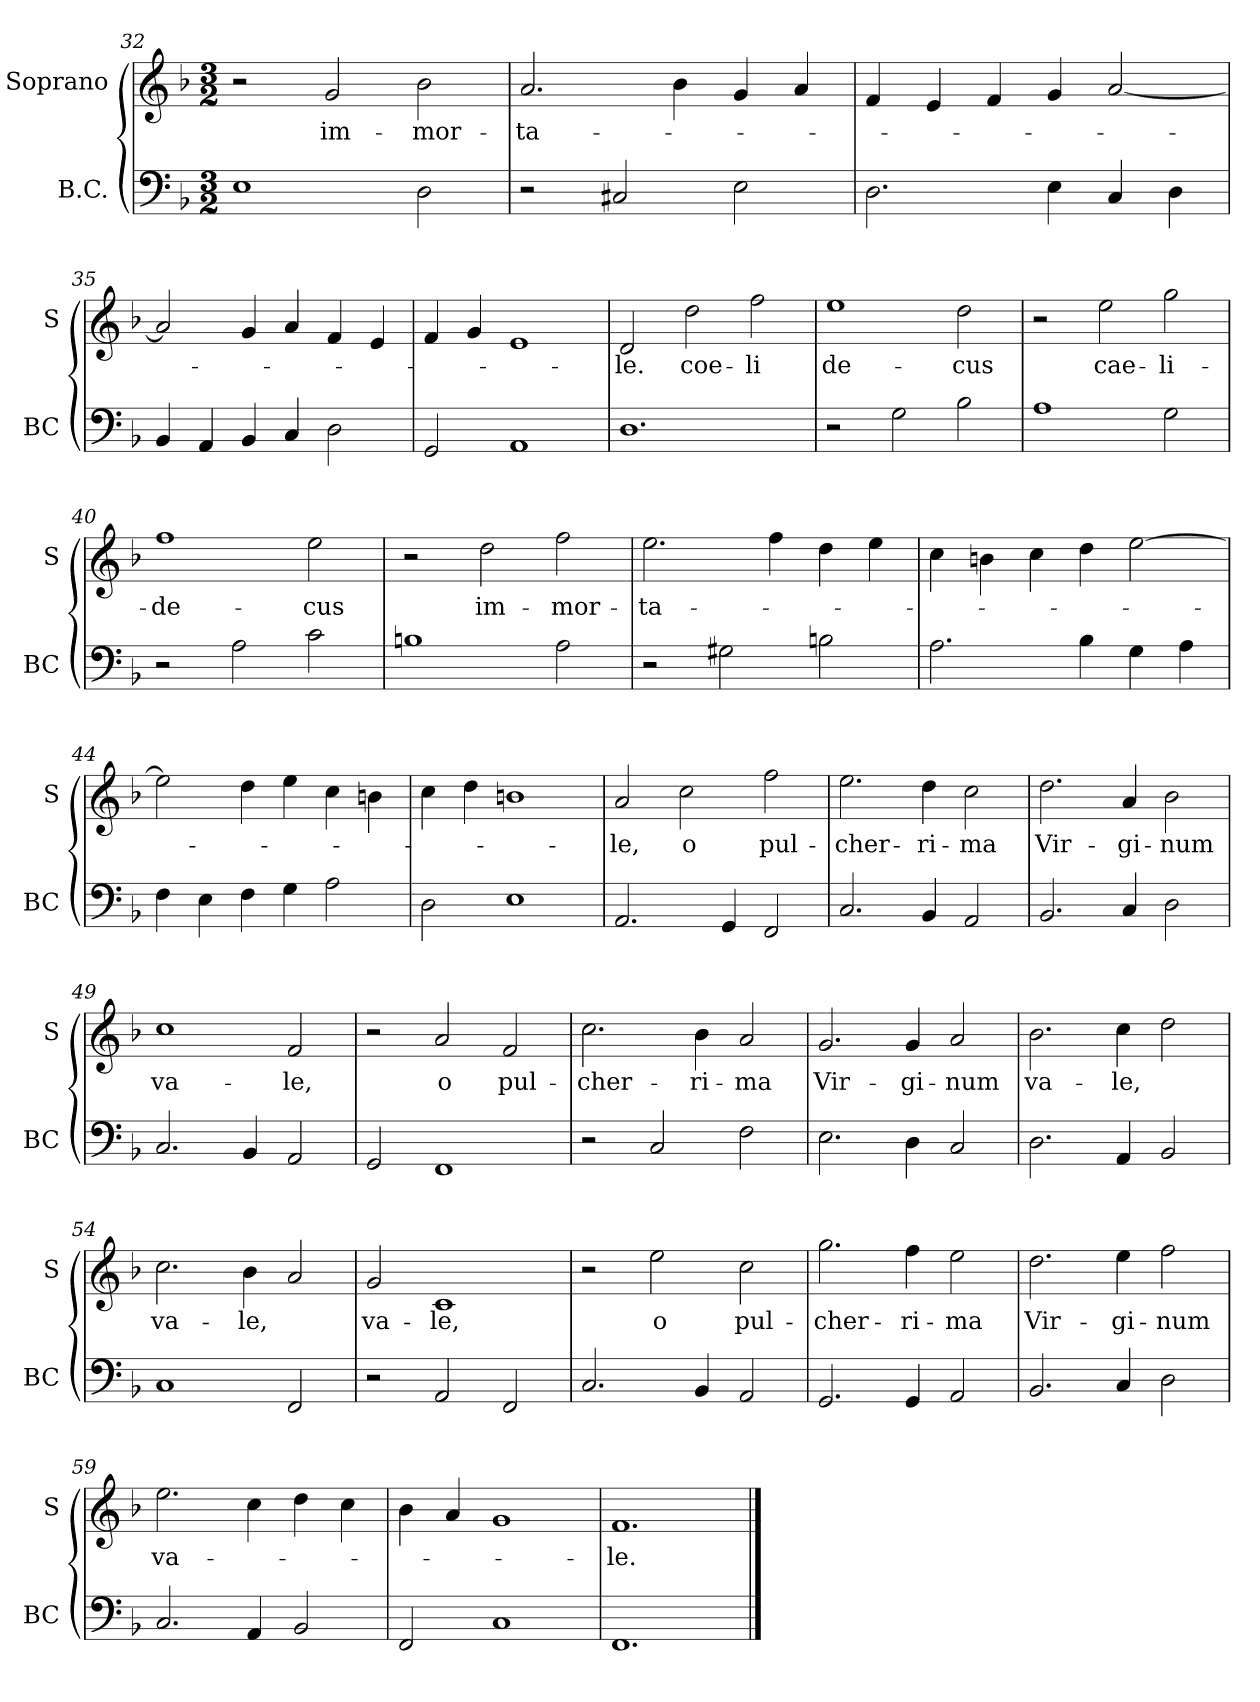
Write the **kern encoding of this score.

**kern	**kern	**text
*part2	*part1	*part1
*staff2	*staff1	*staff1
*I"B.C.	*I"Soprano	*
*I'BC	*I'S	*
*clefF4	*clefG2	*
*k[b-]	*k[b-]	*
*F:	*F:	*
*M3/2	*M3/2	*
=32	=32	=32
1E	2r	.
!	!	!LO:LY:b
.	2g/	im-
!	!	!LO:LY:b
2D\	2b-\	-mor-
=33	=33	=33
!	!	!LO:LY:b
2r	2.a/	-ta-
2C#X/	.	.
.	4b-\	.
2E\	4g/	.
.	4a/	.
=34	=34	=34
2.D\	4f/	.
.	4e/	.
.	4f/	.
4E\	4g/	.
4C/	[2a/	.
4D\	.	.
=35	=35	=35
4BB-/	2a/]	.
4AA/	.	.
4BB-/	4g/	.
4C/	4a/	.
2D\	4f/	.
.	4e/	.
!!LO:LB:g=z
=36	=36	=36
2GG/	4f/	.
.	4g/	.
1AA	1e	.
=37	=37	=37
!	!	!LO:LY:b
1.D	2d/	-le.
!	!	!LO:LY:b
.	2dd\	coe-
!	!	!LO:LY:b
.	2ff\	-li
=38	=38	=38
!	!	!LO:LY:b
2r	1ee	de-
2G\	.	.
!	!	!LO:LY:b
2B-\	2dd\	-cus
=39	=39	=39
1A	2r	.
!	!	!LO:LY:b
.	2ee\	cae-
!	!	!LO:LY:b
2G\	2gg\	-li-
=40	=40	=40
!	!	!LO:LY:b
2r	1ff	-de-
2A\	.	.
!	!	!LO:LY:b
2c\	2ee\	-cus
!!LO:LB:g=z
=41	=41	=41
1Bn	2r	.
!	!	!LO:LY:b
.	2dd\	im-
!	!	!LO:LY:b
2A\	2ff\	-mor-
=42	=42	=42
!	!	!LO:LY:b
2r	2.ee\	-ta-
2G#X\	.	.
.	4ff\	.
2Bn\	4dd\	.
.	4ee\	.
=43	=43	=43
2.A\	4cc\	.
.	4bn\	.
.	4cc\	.
4B-\	4dd\	.
4G\	[2ee\	.
4A\	.	.
=44	=44	=44
4F\	2ee\]	.
4E\	.	.
4F\	4dd\	.
4G\	4ee\	.
2A\	4cc\	.
.	4bn\	.
=45	=45	=45
2D\	4cc\	.
.	4dd\	.
1E	1bn	.
!!LO:LB:g=z
=46	=46	=46
!	!	!LO:LY:b
2.AA/	2a/	-le,
!	!	!LO:LY:b
.	2cc\	o
4GG/	.	.
!	!	!LO:LY:b
2FF/	2ff\	pul-
=47	=47	=47
!	!	!LO:LY:b
2.C/	2.ee\	-cher-
!	!	!LO:LY:b
4BB-/	4dd\	-ri-
!	!	!LO:LY:b
2AA/	2cc\	-ma
=48	=48	=48
!	!	!LO:LY:b
2.BB-/	2.dd\	Vir-
!	!	!LO:LY:b
4C/	4a/	-gi-
!	!	!LO:LY:b
2D\	2b-\	-num
=49	=49	=49
!	!	!LO:LY:b
2.C/	1cc	va-
4BB-/	.	.
!	!	!LO:LY:b
2AA/	2f/	-le,
=50	=50	=50
2GG/	2r	.
!	!	!LO:LY:b
1FF	2a/	o
!	!	!LO:LY:b
.	2f/	pul-
!!LO:LB:g=z
=51	=51	=51
!	!	!LO:LY:b
2r	2.cc\	-cher-
2C/	.	.
!	!	!LO:LY:b
.	4b-\	-ri-
!	!	!LO:LY:b
2F\	2a/	-ma
=52	=52	=52
!	!	!LO:LY:b
2.E\	2.g/	Vir-
!	!	!LO:LY:b
4D\	4g/	-gi-
!	!	!LO:LY:b
2C/	2a/	-num
=53	=53	=53
!	!	!LO:LY:b
2.D\	2.b-\	va-
!	!	!LO:LY:b
4AA/	4cc\	-le,
2BB-/	2dd\	.
=54	=54	=54
!	!	!LO:LY:b
1C	2.cc\	va-
!	!	!LO:LY:b
.	4b-\	-le,
2FF/	2a/	.
=55	=55	=55
!	!	!LO:LY:b
2r	2g/	va-
!	!	!LO:LY:b
2AA/	1c	-le,
2FF/	.	.
!!LO:LB:g=z
=56	=56	=56
2.C/	2r	.
!	!	!LO:LY:b
.	2ee\	o
4BB-/	.	.
!	!	!LO:LY:b
2AA/	2cc\	pul-
=57	=57	=57
!	!	!LO:LY:b
2.GG/	2.gg\	-cher-
!	!	!LO:LY:b
4GG/	4ff\	-ri-
!	!	!LO:LY:b
2AA/	2ee\	-ma
=58	=58	=58
!	!	!LO:LY:b
2.BB-/	2.dd\	Vir-
!	!	!LO:LY:b
4C/	4ee\	-gi-
!	!	!LO:LY:b
2D\	2ff\	-num
=59	=59	=59
!	!	!LO:LY:b
2.C/	2.ee\	va-
4AA/	4cc\	.
2BB-/	4dd\	.
.	4cc\	.
=60	=60	=60
2FF/	4b-\	.
.	4a/	.
1C	1g	.
=61	=61	=61
!	!	!LO:LY:b
1.FF	1.f	-le.
==	==	==
*-	*-	*-
